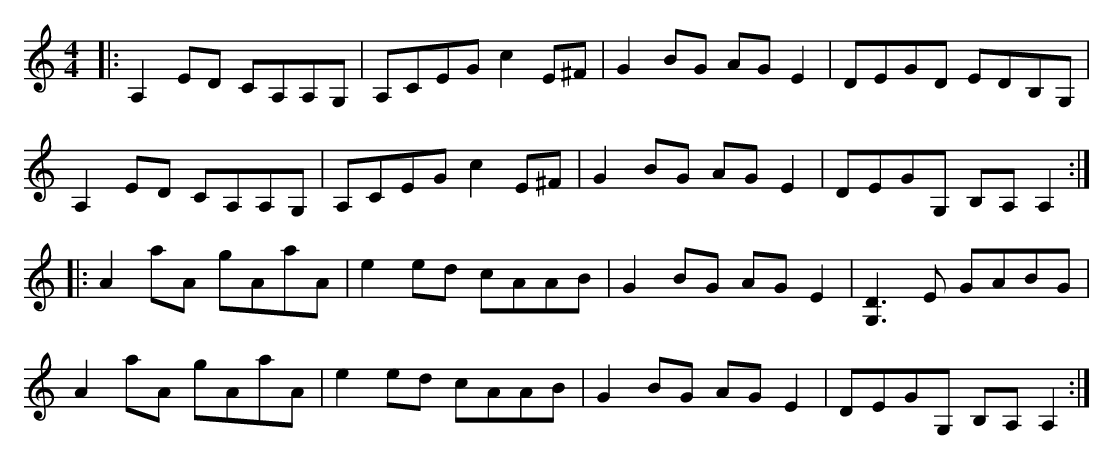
X:1
M:4/4
K:Amin
|:A,2 ED CA,A,G,|A,CEG c2 E^F|G2 BG AG E2|DEGD EDB,G,|
A,2 ED CA,A,G,|A,CEG c2 E^F|G2 BG AG E2|DEGG, B,A, A,2:|
|:A2 aA gAaA|e2 ed cAAB|G2 BG AG E2|[D3G,3] E GABG|
A2 aA gAaA|e2 ed cAAB|G2 BG AG E2|DEGG, B,A, A,2:|
